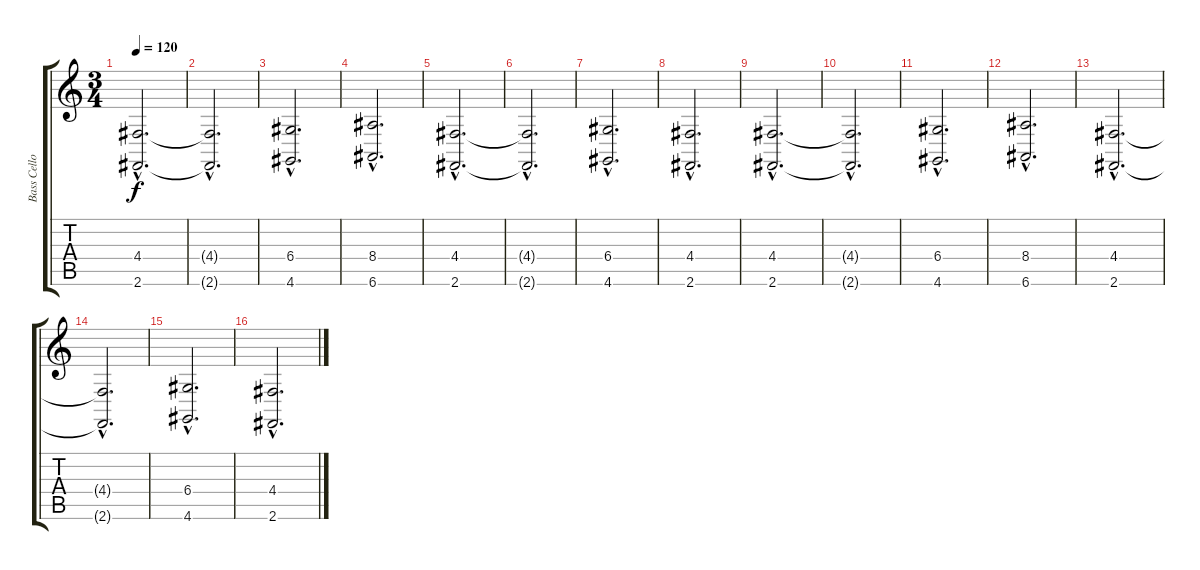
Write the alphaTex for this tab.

\track ("Bass Cello" "Bass Cello") {instrument cello}
\staff {score tabs}
\tuning (E4 B3 G3 D3 A2 E2) {hide}
\ts (3 4)
\tempo 120
\clef g2
\ks c
(4.4{hac} 2.6{hac}).2{d dy f instrument cello} |
(4.4{hac t} 2.6{hac t}).2{d} |
(6.4{hac} 4.6{hac}).2{d} |
(8.4{hac} 6.6{hac}).2{d} |
(4.4{hac} 2.6{hac}).2{d} |
(4.4{hac t} 2.6{hac t}).2{d} |
(6.4{hac} 4.6{hac}).2{d} |
(4.4{hac} 2.6{hac}).2{d} |
(4.4{hac} 2.6{hac}).2{d} |
(4.4{hac t} 2.6{hac t}).2{d} |
(6.4{hac} 4.6{hac}).2{d} |
(8.4{hac} 6.6{hac}).2{d} |
(4.4{hac} 2.6{hac}).2{d} |
(4.4{hac t} 2.6{hac t}).2{d} |
(6.4{hac} 4.6{hac}).2{d} |
(4.4{hac} 2.6{hac}).2{d}
